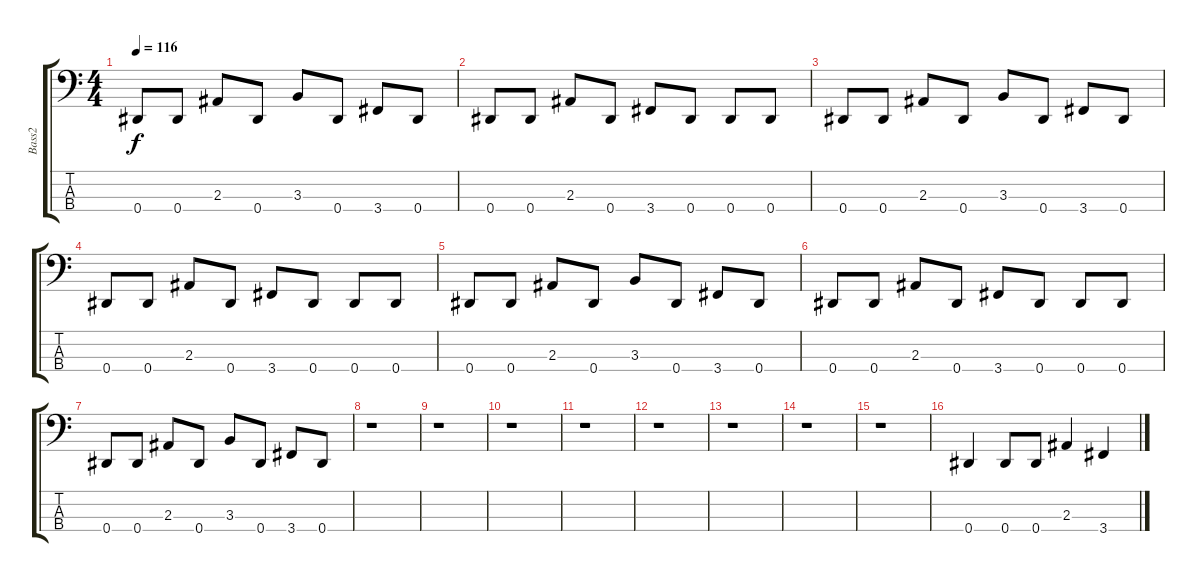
\track ("Bass2" "Bass2") {instrument slapbass1}
\staff {score tabs}
\tuning (Gb2 Db2 Ab1 Eb1) {hide}
\ts (4 4)
\tempo 116
\clef f4
\ks c
0.4.8{dy f} 0.4.8 2.3.8 0.4.8 3.3.8 0.4.8 3.4.8 0.4.8 |
0.4.8 0.4.8 2.3.8 0.4.8 3.4.8 0.4.8 0.4.8 0.4.8 |
0.4.8 0.4.8 2.3.8 0.4.8 3.3.8 0.4.8 3.4.8 0.4.8 |
0.4.8 0.4.8 2.3.8 0.4.8 3.4.8 0.4.8 0.4.8 0.4.8 |
0.4.8 0.4.8 2.3.8 0.4.8 3.3.8 0.4.8 3.4.8 0.4.8 |
0.4.8 0.4.8 2.3.8 0.4.8 3.4.8 0.4.8 0.4.8 0.4.8 |
0.4.8 0.4.8 2.3.8 0.4.8 3.3.8 0.4.8 3.4.8 0.4.8 |
r.1 |
r.1 |
r.1 |
r.1 |
r.1 |
r.1 |
r.1 |
r.1 |
0.4.4 0.4.8 0.4.8 2.3.4 3.4.4
